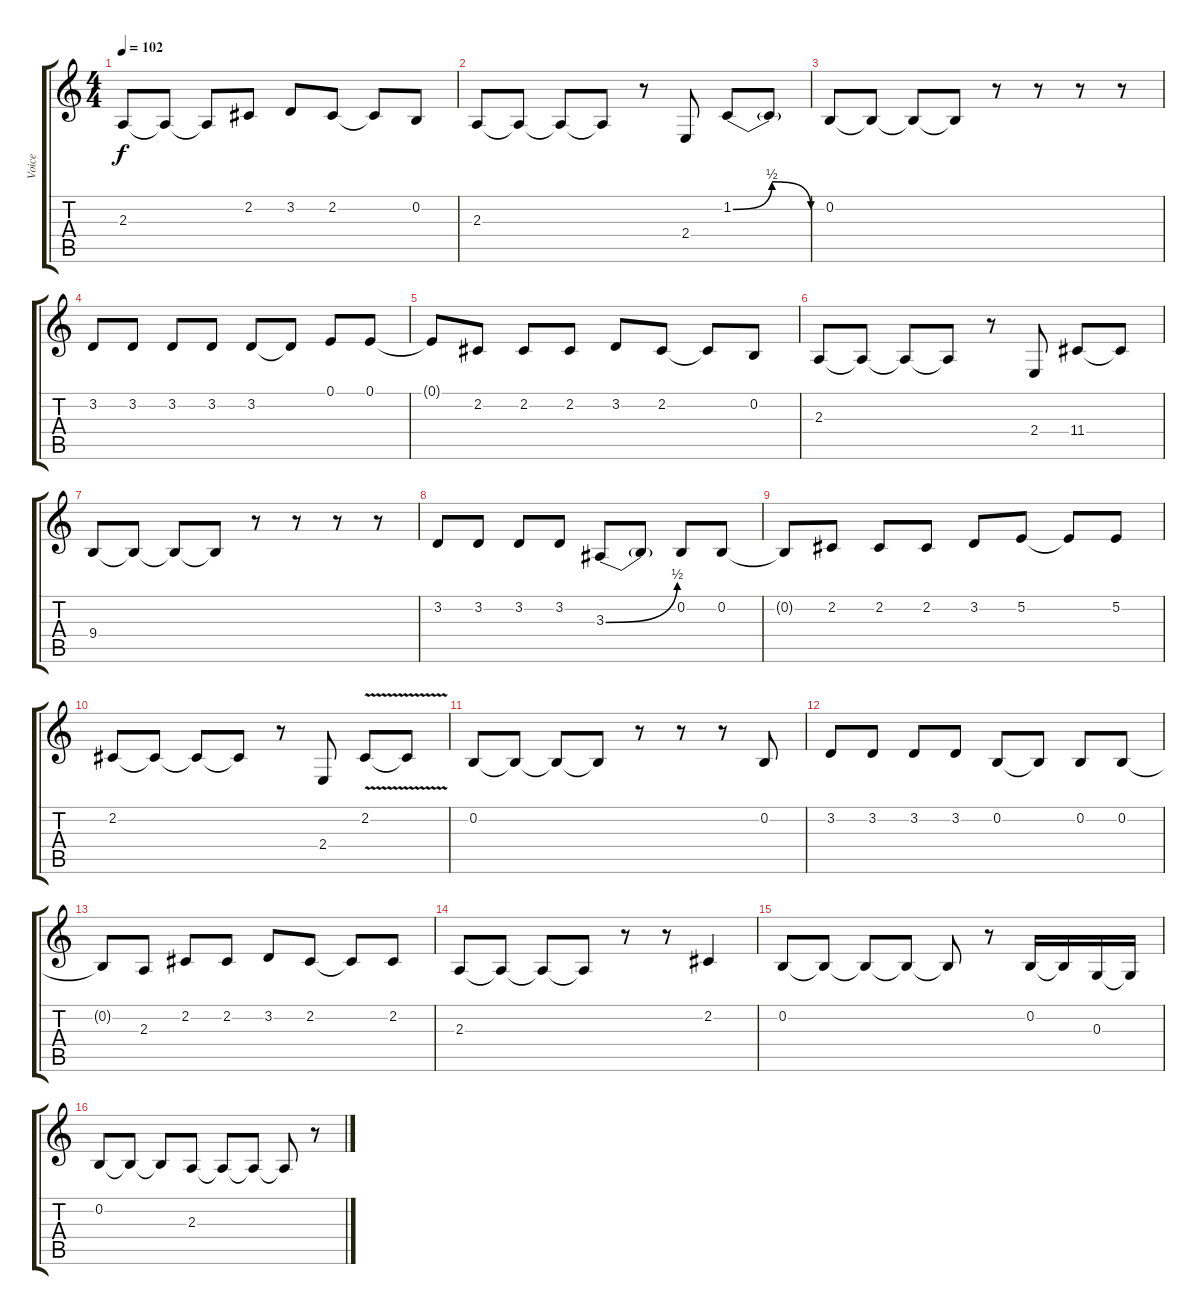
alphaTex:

\track ("Voice" "Voice") {instrument baritonesax}
\staff {score tabs}
\tuning (E4 B3 G3 D3 A2 E2) {hide}
\ts (4 4)
\tempo 102
\clef g2
\ks c
2.3{t}.8{dy f} 2.3{t}.8 2.3{t}.8 2.2.8 3.2.8 2.2.8 2.2{t}.8 0.2.8 |
2.3.8 2.3{t}.8 2.3{t}.8 2.3{t}.8 r.8 2.4.8 1.2{be (bendrelease 0 0 10 2 45 2 60 0)}.8 1.2{t}.8 |
0.2.8 0.2{t}.8 0.2{t}.8 0.2{t}.8 r.8 r.8 r.8 r.8 |
3.2.8 3.2.8 3.2.8 3.2.8 3.2.8 3.2{t}.8 0.1.8 0.1.8 |
0.1{t}.8 2.2.8 2.2.8 2.2.8 3.2.8 2.2.8 2.2{t}.8 0.2.8 |
2.3.8 2.3{t}.8 2.3{t}.8 2.3{t}.8 r.8 2.4.8 11.4.8 11.4{t}.8 |
9.4.8 9.4{t}.8 9.4{t}.8 9.4{t}.8 r.8 r.8 r.8 r.8 |
3.2.8 3.2.8 3.2.8 3.2.8 3.3{be (bend 0 0 60 2)}.8 3.3{t}.8 0.2.8 0.2.8 |
0.2{t}.8 2.2.8 2.2.8 2.2.8 3.2.8 5.2.8 5.2{t}.8 5.2.8 |
2.2.8 2.2{t}.8 2.2{t}.8 2.2{t}.8 r.8 2.4.8 2.2{v}.8 2.2{t}.8 |
0.2.8 0.2{t}.8 0.2{t}.8 0.2{t}.8 r.8 r.8 r.8 0.2.8 |
3.2.8 3.2.8 3.2.8 3.2.8 0.2.8 0.2{t}.8 0.2.8 0.2.8 |
0.2{t}.8 2.3.8 2.2.8 2.2.8 3.2.8 2.2.8 2.2{t}.8 2.2.8 |
2.3.8 2.3{t}.8 2.3{t}.8 2.3{t}.8 r.8 r.8 2.2.4 |
0.2.8 0.2{t}.8 0.2{t}.8 0.2{t}.8 0.2{t}.8 r.8 0.2.16 0.2{t}.16 0.3.16 0.3{t}.16 |
0.2.8 0.2{t}.8 0.2{t}.8 2.3.8 2.3{t}.8 2.3{t}.8 2.3{t}.8 r.8
